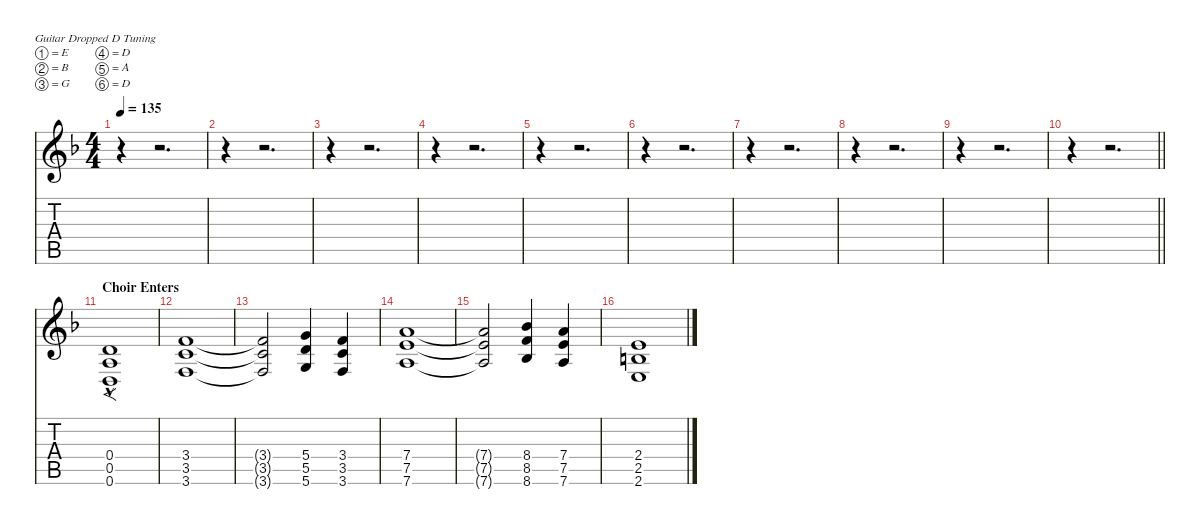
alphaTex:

\defaultSystemsLayout 4
\hideDynamics
\bracketExtendMode nobrackets
\singleTrackTrackNamePolicy hidden
\multiTrackTrackNamePolicy hidden
\firstSystemTrackNameMode fullname
\firstSystemTrackNameOrientation horizontal
\otherSystemsTrackNameOrientation horizontal
\track ("2nd Rhythm " "dist.guit.") {instrument distortionguitar}
\staff {score tabs}
\tuning (E4 B3 G3 D3 A2 D2)
\ts (4 4)
\tempo 135
\clef g2
\ks dminor
r.4{dy f beam Down} r.2{d beam Down} |
r.4{beam Down} r.2{d beam Down} |
r.4{beam Down} r.2{d beam Down} |
r.4{beam Down} r.2{d beam Down} |
r.4{beam Down} r.2{d beam Down} |
r.4{beam Down} r.2{d beam Down} |
r.4{beam Down} r.2{d beam Down} |
r.4{beam Down} r.2{d beam Down} |
r.4{beam Down} r.2{d beam Down} |
\barLineRight lightlight
r.4{beam Down} r.2{d beam Down} |
\section ("" "Choir Enters")
(0.4{acc forcenatural} 0.5{hac acc forcenatural} 0.6{acc forcenatural}).1{f beam Up} |
(3.4{acc forcenatural} 3.5{acc forcenatural} 3.6{acc forcenatural}).1{beam Up} |
(3.4{t acc forcenatural} 3.5{t acc forcenatural} 3.6{t acc forcenatural}).2{beam Up} (5.4{acc forcenatural} 5.5{acc forcenatural} 5.6{acc forcenatural}).4{beam Up} (3.4{acc forcenatural} 3.5{acc forcenatural} 3.6{acc forcenatural}).4{beam Up} |
(7.4{acc forcenatural} 7.5{acc forcenatural} 7.6{acc forcenatural}).1{beam Up} |
(7.4{t acc forcenatural} 7.5{t acc forcenatural} 7.6{t acc forcenatural}).2{beam Up} (8.4{acc b} 8.5{acc forcenatural} 8.6{acc b}).4{beam Up} (7.4{acc forcenatural} 7.5{acc forcenatural} 7.6{acc forcenatural}).4{beam Up} |
(2.4{acc forcenatural} 2.5{acc forcenatural} 2.6{acc forcenatural}).1{beam Up}
